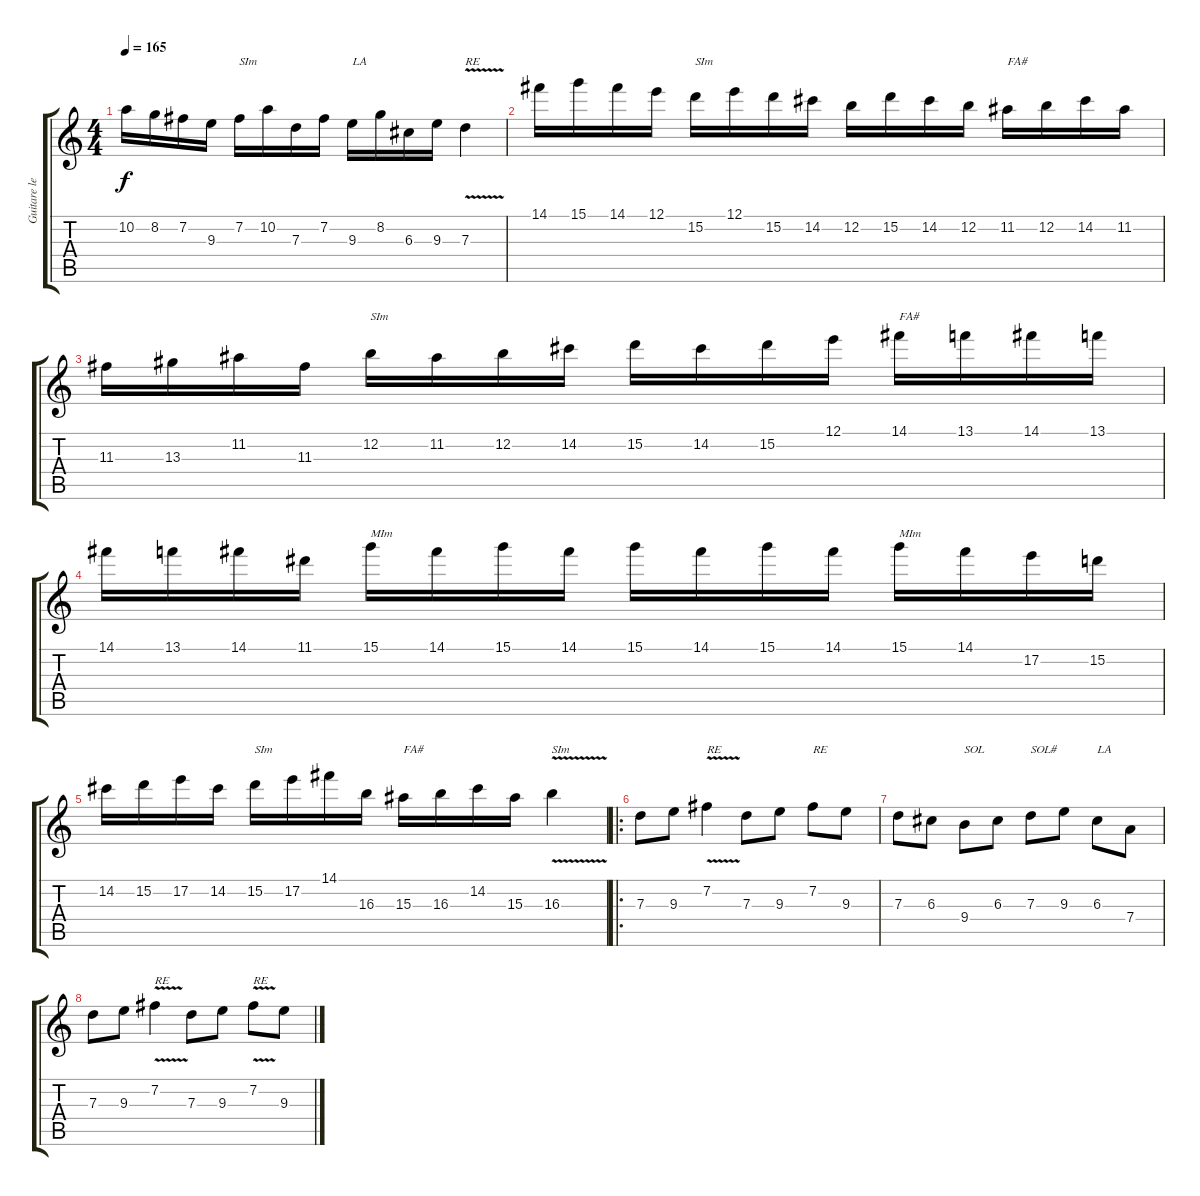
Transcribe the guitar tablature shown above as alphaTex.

\track ("Guitare lead" "Guitare le") {instrument distortionguitar}
\staff {score tabs}
\tuning (E4 B3 G3 D3 A2 E2) {hide}
\ts (4 4)
\tempo 165
\clef g2
\ks c
10.2.16{dy f} 8.2.16 7.2.16 9.3.16 7.2.16{txt "SIm"} 10.2.16 7.3.16 7.2.16 9.3.16{txt "LA"} 8.2.16 6.3.16 9.3.16 7.3{v}.4{txt "RE"} |
14.1.16 15.1.16 14.1.16 12.1.16 15.2.16{txt "SIm"} 12.1.16 15.2.16 14.2.16 12.2.16 15.2.16 14.2.16 12.2.16 11.2.16{txt "FA#"} 12.2.16 14.2.16 11.2.16 |
11.3.16 13.3.16 11.2.16 11.3.16 12.2.16{txt "SIm"} 11.2.16 12.2.16 14.2.16 15.2.16 14.2.16 15.2.16 12.1.16 14.1.16{txt "FA#"} 13.1.16 14.1.16 13.1.16 |
14.1.16 13.1.16 14.1.16 11.1.16 15.1.16{txt "MIm"} 14.1.16 15.1.16 14.1.16 15.1.16 14.1.16 15.1.16 14.1.16 15.1.16{txt "MIm"} 14.1.16 17.2.16 15.2.16 |
14.2.16 15.2.16 17.2.16 14.2.16 15.2.16{txt "SIm"} 17.2.16 14.1.16 16.3.16 15.3.16{txt "FA#"} 16.3.16 14.2.16 15.3.16 16.3{v}.4{txt "SIm"} |
\ro
7.3.8 9.3.8 7.2{v}.4{txt "RE"} 7.3.8 9.3.8 7.2.8{txt "RE"} 9.3.8 |
7.3.8 6.3.8 9.4.8{txt "SOL"} 6.3.8 7.3.8{txt "SOL#"} 9.3.8 6.3.8{txt "LA"} 7.4.8 |
7.3.8 9.3.8 7.2{v}.4{txt "RE"} 7.3.8 9.3.8 7.2{v}.8{txt "RE"} 9.3.8
